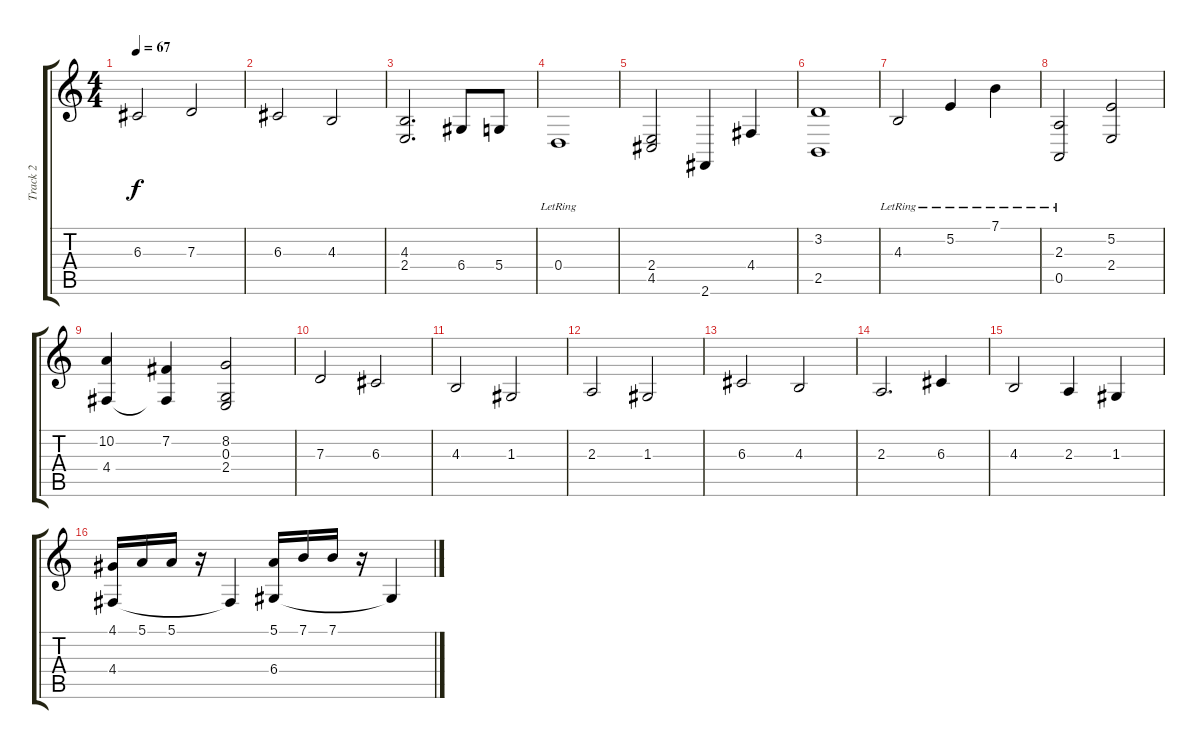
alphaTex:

\track ("Track 2" "Track 2") {instrument tremolostrings}
\staff {score tabs}
\tuning (E4 B3 G3 D3 A2 E2) {hide}
\ts (4 4)
\tempo 67
\clef g2
\ks c
6.3.2{dy f} 7.3.2 |
6.3.2 4.3.2 |
(4.3 2.4).2{d} 6.4.8 5.4.8 |
0.4{lr}.1 |
(2.4 4.5).2 2.6.4 4.4.4 |
(3.2 2.5).1 |
4.3{lr}.2 5.2{lr}.4 7.1{lr}.4 |
(2.3{lr} 0.5).2 (5.2 2.4).2 |
(10.2 4.4).4 (7.2 4.4{t}).4 (8.2 0.3 2.4).2 |
7.3.2 6.3.2 |
4.3.2 1.3.2 |
2.3.2 1.3.2 |
6.3.2 4.3.2 |
2.3.2{d} 6.3.4 |
4.3.2 2.3.4 1.3.4 |
(4.1 4.4).16 5.1.16 5.1.16 r.16 4.4{t}.4 (5.1 6.4).16 7.1.16 7.1.16 r.16 6.4{t}.4
